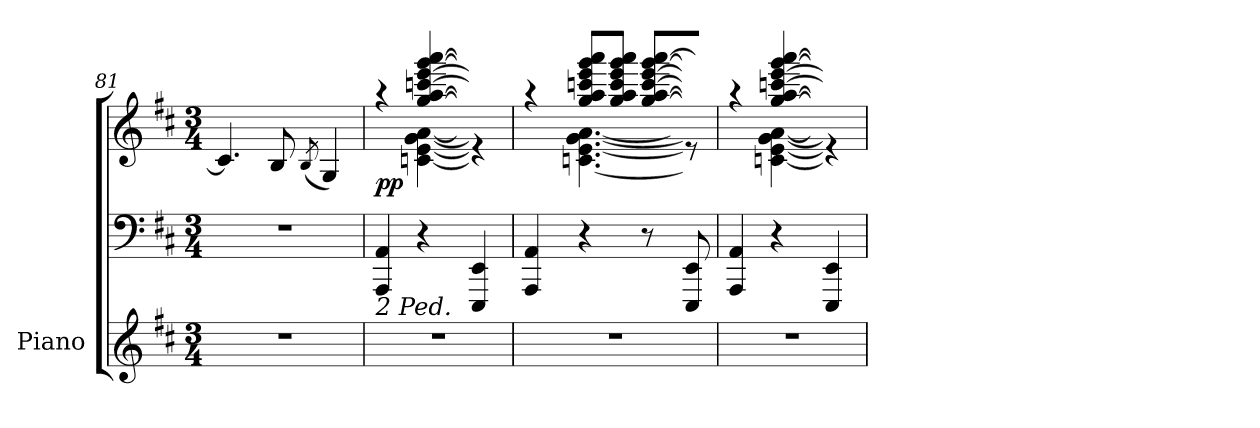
**kern	**kern	**kern	**dynam
*part1	*part1	*part1	*part1
*staff3	*staff2	*staff1	*staff1/2/3
*I"Piano	*	*	*
*I'Pno.	*	*	*
*clefG2	*clefF4	*clefG2	*
*k[f#c#]	*k[f#c#]	*k[f#c#]	*
*D:	*D:	*D:	*
*M3/4	*M3/4	*M3/4	*
=81	=81	=81	=81
2.r	2.r	4.c#/]	.
.	.	8B/	.
.	.	(<8qB/	.
.	.	4G/)	.
=82	=82	=82	=82
*	*	*^	*
*	*	*	*^	*
!	!LO:TX:b:i:t=2 Ped.	!	!	!	!
!	!	!	!	!	!LO:DY:b
2.r	4AAA/ 4AA/	4raa	4ryy	2ryy	pp
.	4r	[4gg/ [4aa/ [4cccn/ [4eee/ [4ggg/ [4aaa/	[4cn\ [4e\ [4g\ [4a\	.	.
.	4EEE/ 4EE/	4gg/yy] 4aa/yy] 4ccc/yy] 4eee/yy] 4ggg/yy] 4aaa/yy]	4c\yy] 4e\yy] 4g\yy] 4a\yy]	4re	.
=83	=83	=83	=83	=83	=83
2.r	4AAA/ 4AA/	4raa	4ryy	8ryy	.
*	*	*	*v	*v	*
.	4r	8gg/ 8aa/ 8cccn/ 8eee/ 8ggg/ 8aaa/L	[4.cn\ [4.e\ [4.g\ [4.a\	.
.	.	8gg/ 8aa/ 8ccc/ 8eee/ 8ggg/ 8aaa/J	.	.
.	8r	[8gg/ [8aa/ [8ccc/ [8eee/ [8ggg/ [8aaa/L	.	.
*	*	*	*^	*
.	8EEE/ 8EE/	8gg/yy] 8aa/yy] 8ccc/yy] 8eee/yy] 8ggg/yy] 8aaa/yy]J	8c\yy] 8e\yy] 8g\yy] 8a\yy]	8re	.
=84	=84	=84	=84	=84	=84
2.r	4AAA/ 4AA/	4raa	4ryy	2ryy	.
.	4r	[4gg/ [4aa/ [4cccn/ [4eee/ [4ggg/ [4aaa/	[4cn\ [4e\ [4g\ [4a\	.	.
.	4EEE/ 4EE/	4gg/yy] 4aa/yy] 4ccc/yy] 4eee/yy] 4ggg/yy] 4aaa/yy]	4c\yy] 4e\yy] 4g\yy] 4a\yy]	4re	.
*	*	*v	*v	*v	*
=	=	=	=
*-	*-	*-	*-
